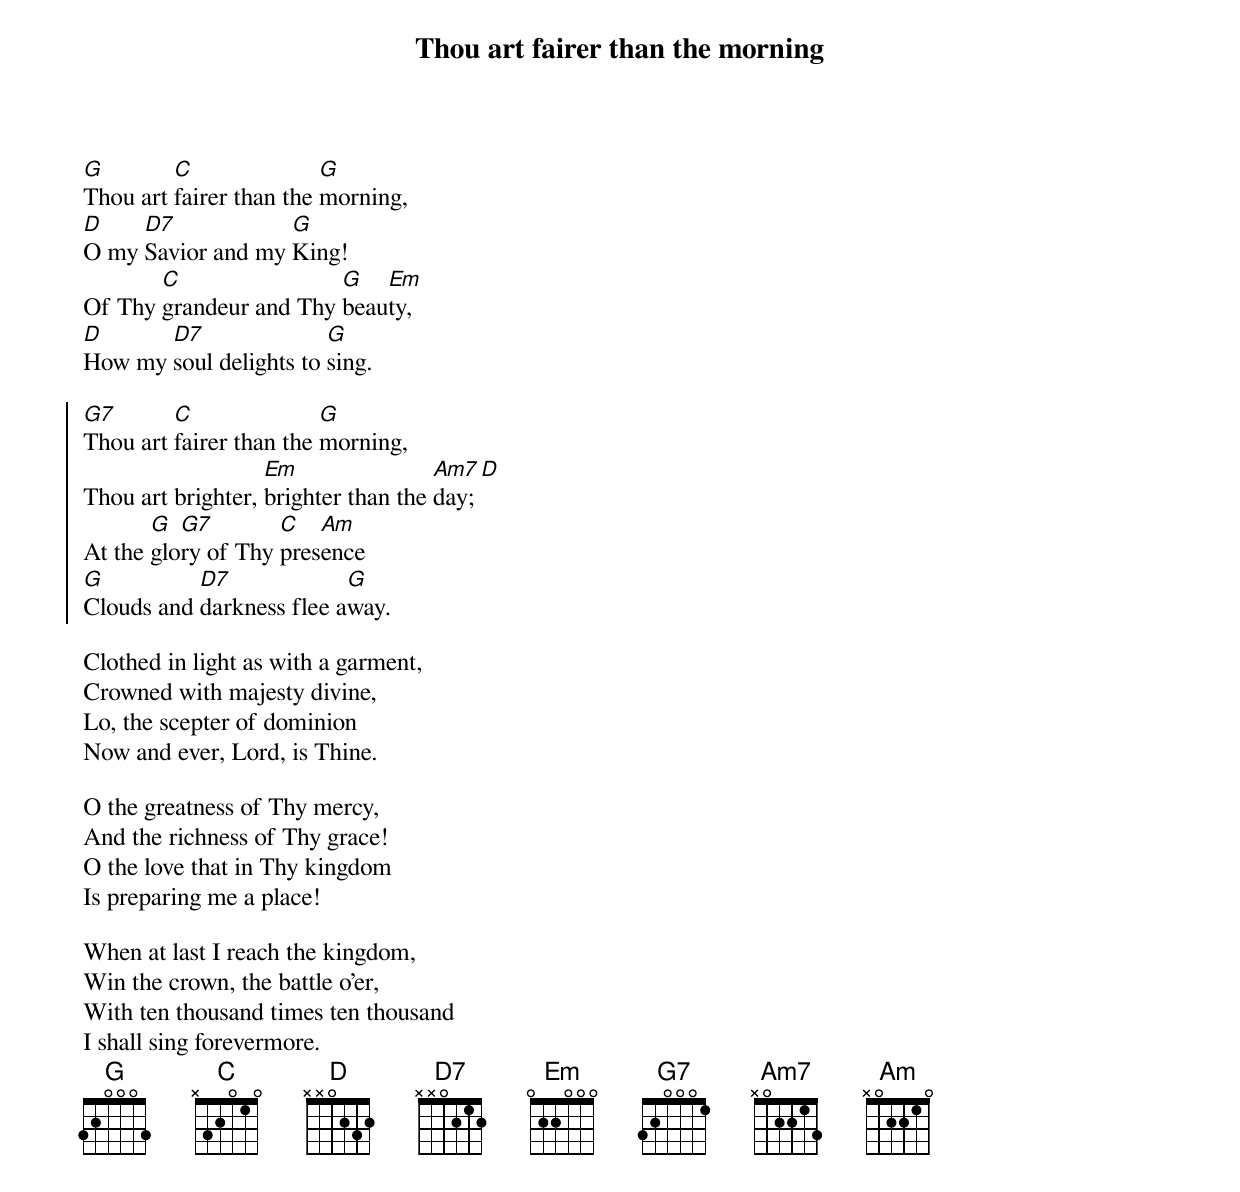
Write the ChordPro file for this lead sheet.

{title: Thou art fairer than the morning}
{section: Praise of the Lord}
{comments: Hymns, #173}

[G]Thou art [C]fairer than the [G]morning,
[D]O my [D7]Savior and my [G]King!
Of Thy [C]grandeur and Thy [G]beau[Em]ty,
[D]How my [D7]soul delights to [G]sing.

{start_of_chorus}
[G7]Thou art [C]fairer than the [G]morning,
Thou art brighter, [Em]brighter than the [Am7]day;[D]
At the [G]glo[G7]ry of Thy [C]pres[Am]ence
[G]Clouds and [D7]darkness flee a[G]way.
{end_of_chorus}

Clothed in light as with a garment,
Crowned with majesty divine,
Lo, the scepter of dominion
Now and ever, Lord, is Thine.

O the greatness of Thy mercy,
And the richness of Thy grace!
O the love that in Thy kingdom
Is preparing me a place!

When at last I reach the kingdom,
Win the crown, the battle o’er,
With ten thousand times ten thousand
I shall sing forevermore.
